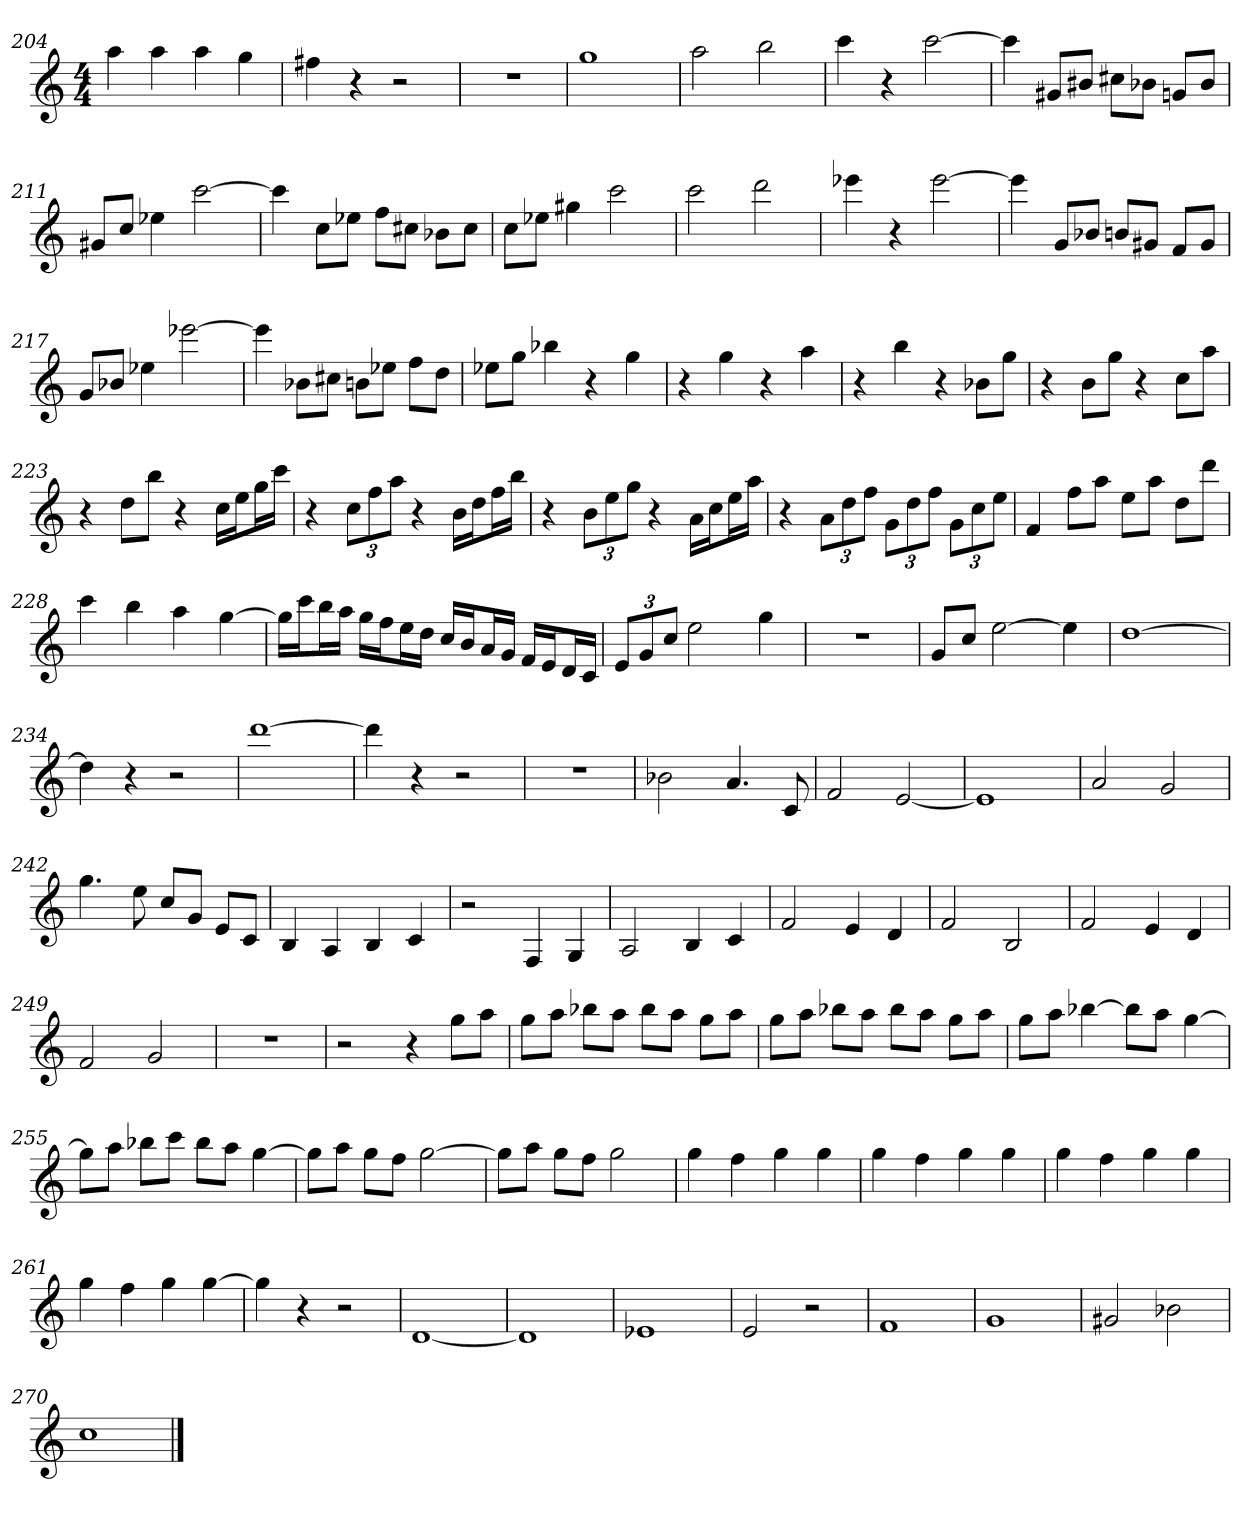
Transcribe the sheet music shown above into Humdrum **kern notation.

**kern
*part1
*staff1
*clefG2
*k[]
*C:
*M4/4
=204
4aa
4aa
4aa
4gg
=205
4ff#X
4r
2r
=206
1r
=207
1gg
=208
2aa
2bb
=209
4ccc
4r
[2ccc
=210
4ccc]
8g#X/L
8b#X/J
8cc#X\L
8b-X\J
8gn/L
8b-/J
=211
8g#X/L
8cc/J
4ee-X
[2ccc
=212
4ccc]
8cc\L
8ee-X\J
8ff\L
8cc#X\J
8b-X\L
8cc#\J
=213
8cc\L
8ee-X\J
4gg#X
2ccc
=214
2ccc
2ddd
=215
4eee-X
4r
[2eee-
=216
4eee-]
8g/L
8b-X/J
8bn/L
8g#X/J
8f/L
8g#/J
=217
8g/L
8b-X/J
4ee-X
[2eee-X
=218
4eee-]
8b-X\L
8cc#X\J
8bn\L
8ee-X\J
8ff\L
8dd\J
=219
8ee-X\L
8gg\J
4bb-X
4r
4gg
=220
4r
4gg
4r
4aa
=221
4r
4bb
4r
8b-X\L
8gg\J
=222
4r
8b\L
8gg\J
4r
8cc\L
8aa\J
=223
4r
8dd\L
8bb\J
4r
16cc\LL
16ee\J
16gg\L
16ccc\JJ
=224
4r
12cc\L
12ff\
12aa\J
4r
16b\LL
16dd\J
16ff\L
16bb\JJ
=225
4r
12b\L
12ee\
12gg\J
4r
16a\LL
16cc\J
16ee\L
16aa\JJ
=226
4r
12a\L
12dd\
12ff\J
12g\L
12dd\
12ff\J
12g\L
12cc\
12ee\J
=227
4f
8ff\L
8aa\J
8ee\L
8aa\J
8dd\L
8ddd\J
=228
4ccc
4bb
4aa
[4gg
=229
16gg\LL]
16ccc\J
16bb\L
16aa\JJ
16gg\LL
16ff\J
16ee\L
16dd\JJ
16cc/LL
16b/J
16a/L
16g/JJ
16f/LL
16e/J
16d/L
16c/JJ
=230
12e/L
12g/
12cc/J
2ee
4gg
=231
1r
=232
8g/L
8cc/J
[2ee
4ee]
=233
[1dd
=234
4dd]
4r
2r
=235
[1ddd
=236
4ddd]
4r
2r
=237
1r
=238
2b-X
4.a
8c
=239
2f
[2e
=240
1e]
=241
2a
2g
=242
4.gg
8ee
8cc/L
8g/J
8e/L
8c/J
=243
4B
4A
4B
4c
=244
2r
4F
4G
=245
2A
4B
4c
=246
2f
4e
4d
=247
2f
2B
=248
2f
4e
4d
=249
2f
2g
=250
1r
=251
2r
4r
8gg\L
8aa\J
=252
8gg\L
8aa\J
8bb-X\L
8aa\J
8bb-\L
8aa\J
8gg\L
8aa\J
=253
8gg\L
8aa\J
8bb-X\L
8aa\J
8bb-\L
8aa\J
8gg\L
8aa\J
=254
8gg\L
8aa\J
[4bb-X
8bb-\L]
8aa\J
[4gg
=255
8gg\L]
8aa\J
8bb-X\L
8ccc\J
8bb-\L
8aa\J
[4gg
=256
8gg\L]
8aa\J
8gg\L
8ff\J
[2gg
=257
8gg\L]
8aa\J
8gg\L
8ff\J
2gg
=258
4gg
4ff
4gg
4gg
=259
4gg
4ff
4gg
4gg
=260
4gg
4ff
4gg
4gg
=261
4gg
4ff
4gg
[4gg
=262
4gg]
4r
2r
=263
[1d
=264
1d]
=265
1e-X
=266
2e
2r
=267
1f
=268
1g
=269
2g#X
2b-X
=270
1cc
==
*-
